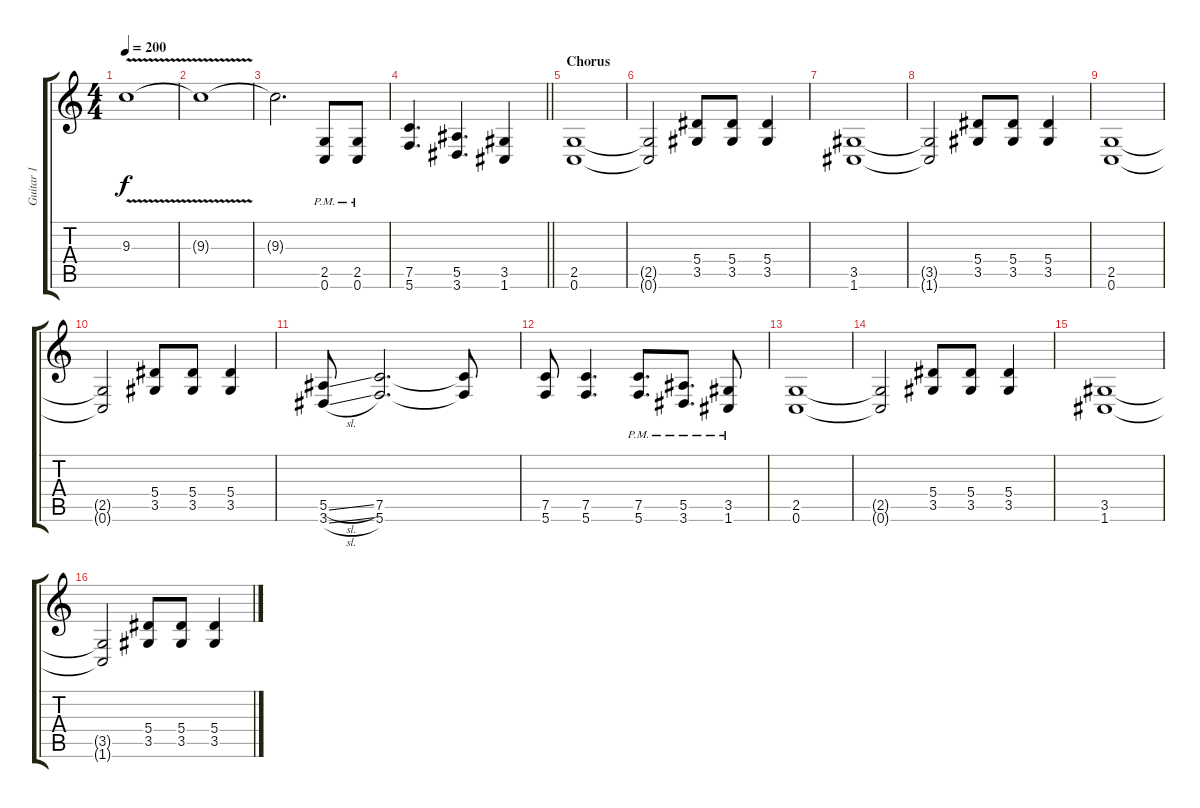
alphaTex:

\track ("Guitar 1" "Guitar 1") {instrument distortionguitar}
\staff {score tabs}
\tuning (C4 G3 Eb3 Bb2 F2 C2) {hide}
\ts (4 4)
\tempo 200
\clef g2
\ks c
9.3{v}.1{dy f} |
9.3{t}.1 |
9.3{t}.2{d} (2.5{pm} 0.6{pm}).8 (2.5{pm} 0.6{pm}).8 |
\barLineRight lightlight
(7.5 5.6).4{d} (5.5 3.6).4{d} (3.5 1.6).4 |
\section ("" "Chorus")
(2.5 0.6).1 |
(2.5{t} 0.6{t}).2 (5.4 3.5).8 (5.4 3.5).8 (5.4 3.5).4 |
(3.5 1.6).1 |
(3.5{t} 1.6{t}).2 (5.4 3.5).8 (5.4 3.5).8 (5.4 3.5).4 |
(2.5 0.6).1 |
(2.5{t} 0.6{t}).2 (5.4 3.5).8 (5.4 3.5).8 (5.4 3.5).4 |
(5.5{sl} 3.6{sl}).8 (7.5 5.6).2{d} (7.5{t} 5.6{t}).8 |
(7.5 5.6).8 (7.5 5.6).4{d} (7.5{pm} 5.6{pm}).8{d} (5.5{pm} 3.6{pm}).8{d} (3.5{pm} 1.6{pm}).8 |
(2.5 0.6).1 |
(2.5{t} 0.6{t}).2 (5.4 3.5).8 (5.4 3.5).8 (5.4 3.5).4 |
(3.5 1.6).1 |
(3.5{t} 1.6{t}).2 (5.4 3.5).8 (5.4 3.5).8 (5.4 3.5).4
